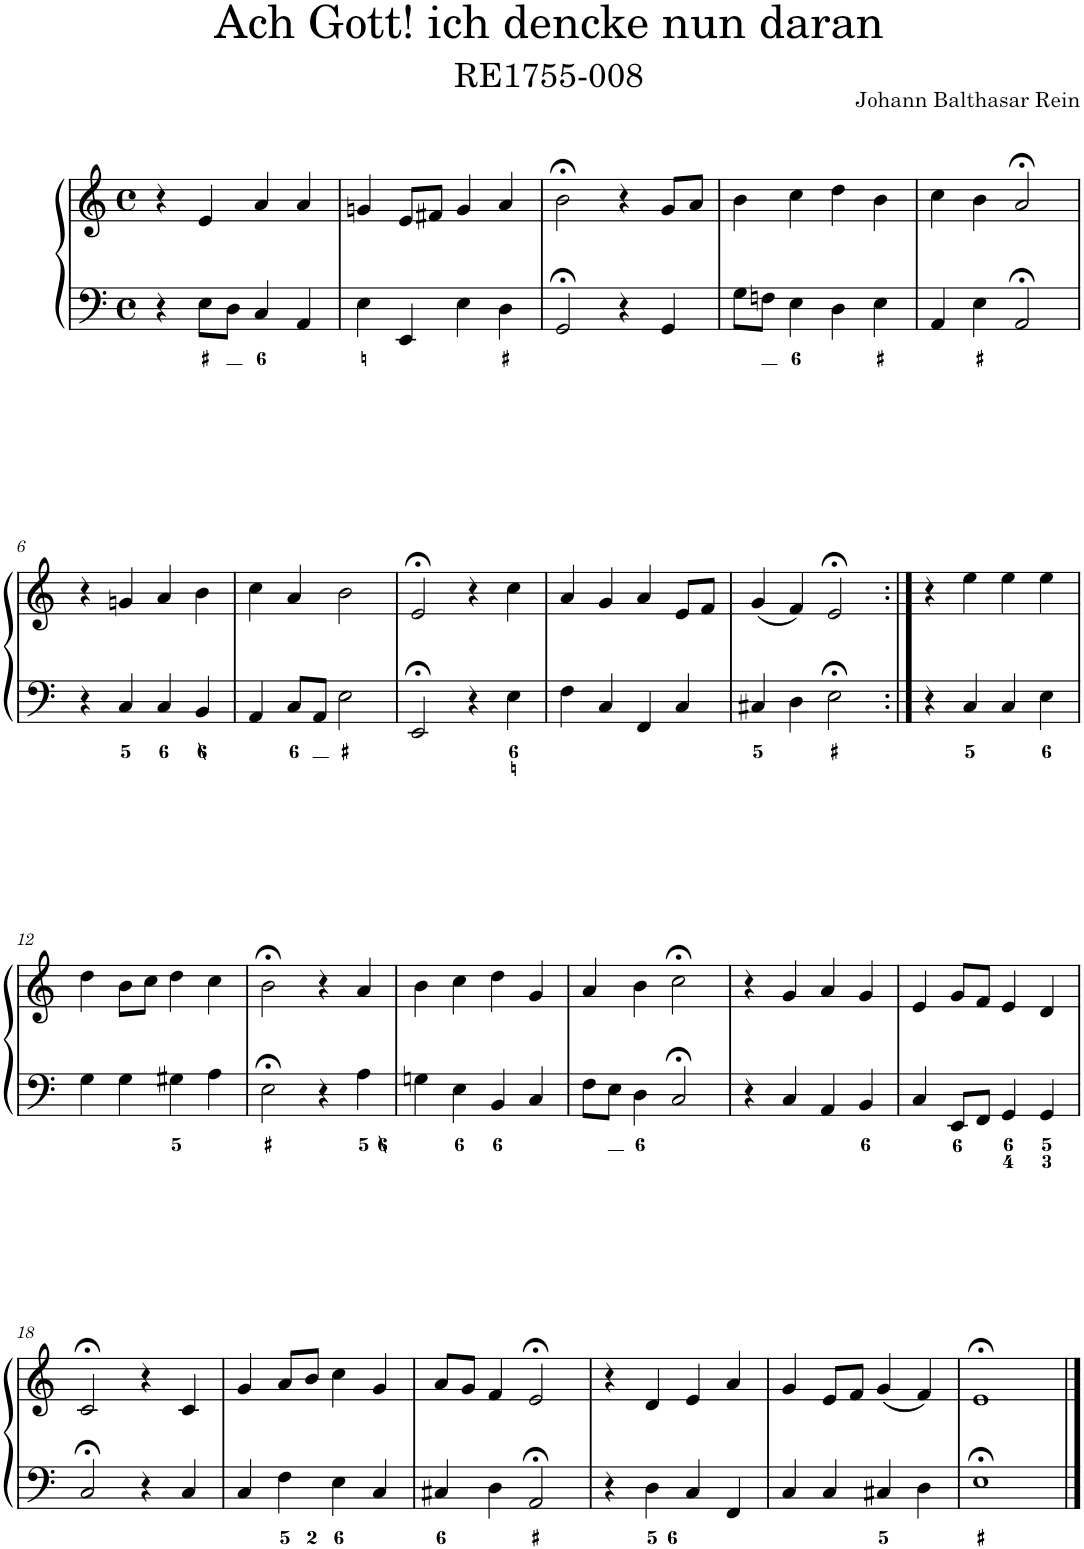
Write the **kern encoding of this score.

**kern	**kern
*part1	*part1
*staff2	*staff1
*I"Piano	*
*I'Pno.	*
*clefF4	*clefG2
*k[]	*k[]
*M4/4	*M4/4
*met(c)	*met(c)
=1	=1
4r	4r
8E\L	4e/
8D\J	.
4C/	4a/
4AA/	4a/
=2	=2
4E\	4gn/
4EE/	8e/L
.	8f#X/J
4E\	4g/
4D\	4a/
=3	=3
2GG;</	2b;<\
4r	4r
4GG/	8g/L
.	8a/J
=4	=4
8G\L	4b\
8Fn\J	.
4E\	4cc\
4D\	4dd\
4E\	4b\
=5	=5
4AA/	4cc\
4E\	4b\
2AA;</	2a;</
!!LO:LB:g=z
=6	=6
4r	4r
4C/	4gn/
4C/	4a/
4BB/	4b\
=7	=7
4AA/	4cc\
8C/L	4a/
8AA/J	.
2E\	2b\
=8	=8
2EE;</	2e;</
4r	4r
4E\	4cc\
=9	=9
4F\	4a/
4C/	4g/
4FF/	4a/
4C/	8e/L
.	8f/J
=10	=10
4C#X/	(4g/
4D\	4f/)
2E;<\	2e;</
=11:|!	=11:|!
4r	4r
4C/	4ee\
4C/	4ee\
4E\	4ee\
!!LO:LB:g=z
=12	=12
4G\	4dd\
4G\	8b\L
.	8cc\J
4G#X\	4dd\
4A\	4cc\
=13	=13
2E;<\	2b;<\
4r	4r
4A\	4a/
=14	=14
4Gn\	4b\
4E\	4cc\
4BB/	4dd\
4C/	4g/
=15	=15
8F\L	4a/
8E\J	.
4D\	4b\
2C;</	2cc;<\
=16	=16
4r	4r
4C/	4g/
4AA/	4a/
4BB/	4g/
=17	=17
4C/	4e/
8EE/L	8g/L
8FF/J	8f/J
4GG/	4e/
4GG/	4d/
!!LO:LB:g=z
=18	=18
2C;</	2c;</
4r	4r
4C/	4c/
=19	=19
4C/	4g/
4F\	8a/L
.	8b/J
4E\	4cc\
4C/	4g/
=20	=20
4C#X/	8a/L
.	8g/J
4D\	4f/
2AA;</	2e;</
=21	=21
4r	4r
4D\	4d/
4C/	4e/
4FF/	4a/
=22	=22
4C/	4g/
4C/	8e/L
.	8f/J
4C#X/	(4g/
4D\	4f/)
=23	=23
1E;<	1e;<
==	==
*-	*-
